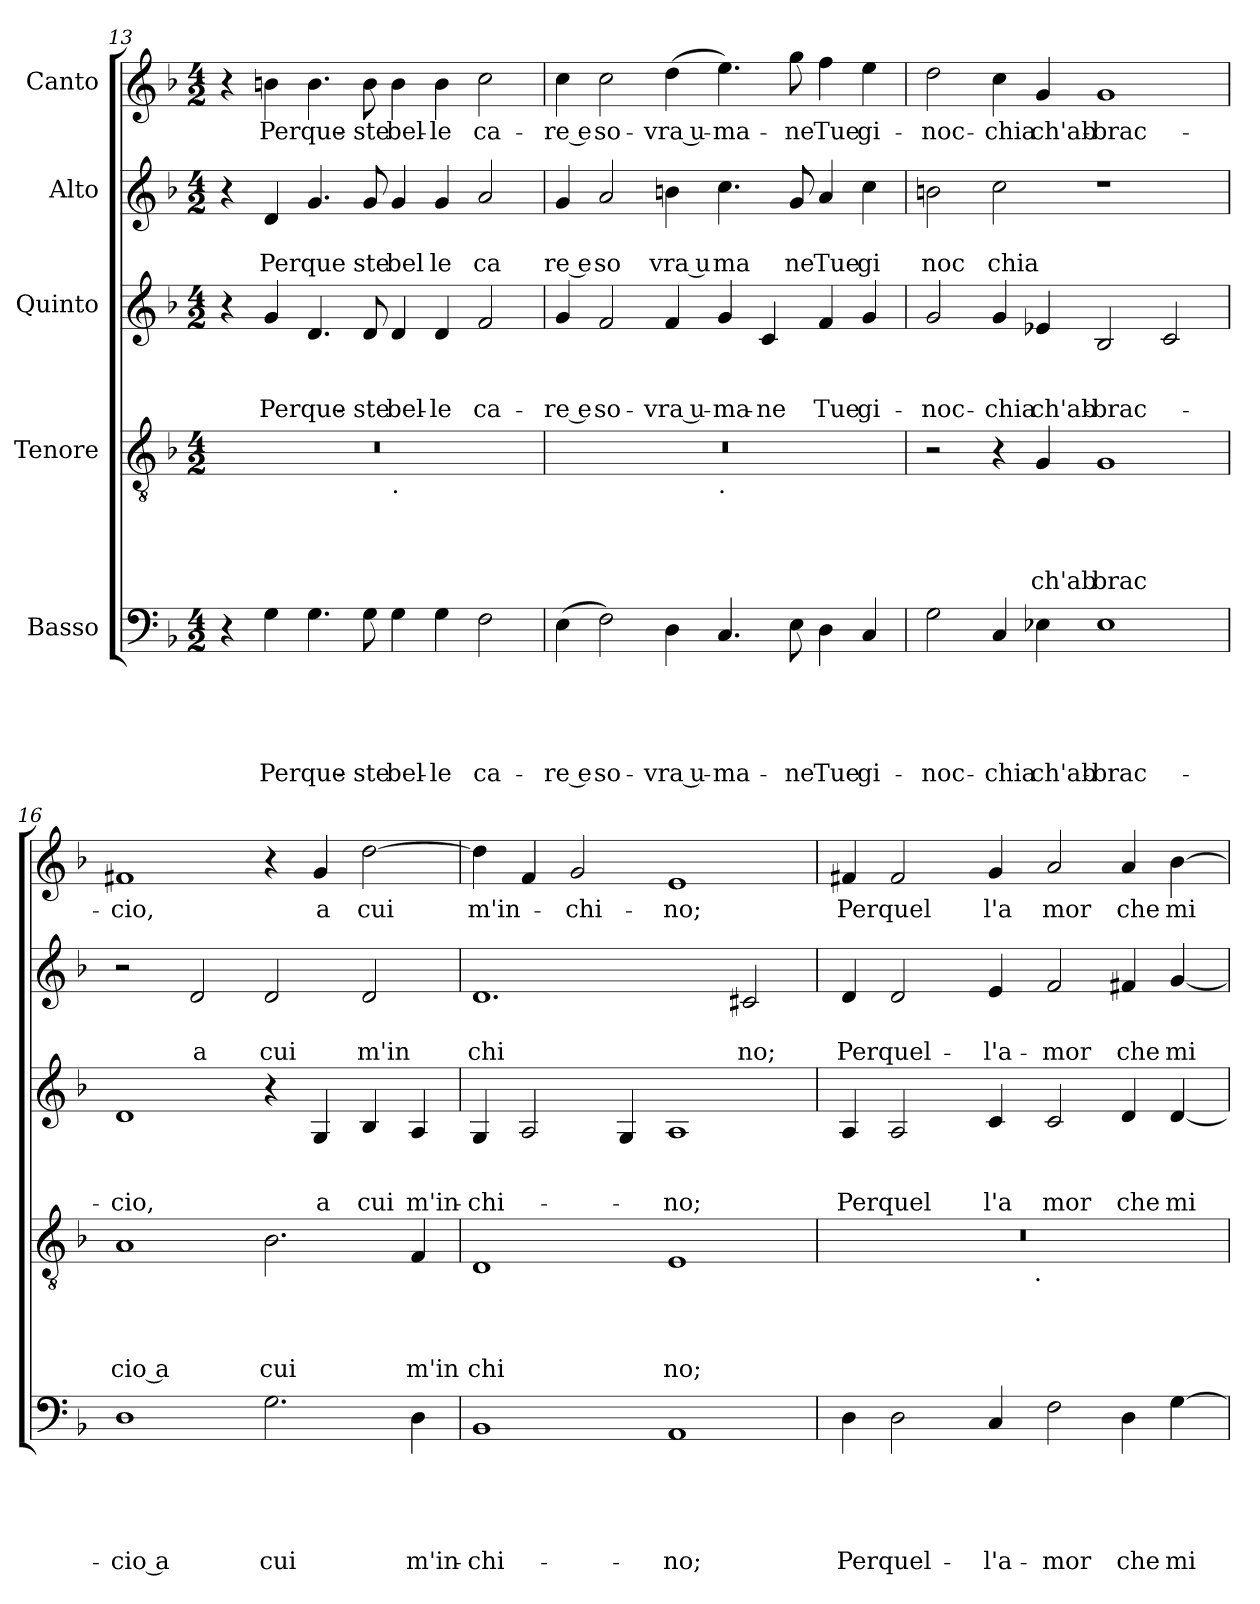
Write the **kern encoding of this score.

**kern	**text	**text	**text	**text	**text	**kern	**text	**text	**text	**text	**kern	**text	**text	**text	**kern	**text	**text	**kern	**text
*part5	*part5	*part5	*part5	*part5	*part5	*part4	*part4	*part4	*part4	*part4	*part3	*part3	*part3	*part3	*part2	*part2	*part2	*part1	*part1
*staff5	*staff5	*staff5	*staff5	*staff5	*staff5	*staff4	*staff4	*staff4	*staff4	*staff4	*staff3	*staff3	*staff3	*staff3	*staff2	*staff2	*staff2	*staff1	*staff1
*I"Basso	*	*	*	*	*	*I"Tenore	*	*	*	*	*I"Quinto	*	*	*	*I"Alto	*	*	*I"Canto	*
*clefF4	*	*	*	*	*	*clefGv2	*	*	*	*	*clefG2	*	*	*	*clefG2	*	*	*clefG2	*
*k[b-]	*	*	*	*	*	*k[b-]	*	*	*	*	*k[b-]	*	*	*	*k[b-]	*	*	*k[b-]	*
*F:	*	*	*	*	*	*F:	*	*	*	*	*F:	*	*	*	*F:	*	*	*F:	*
*M4/2	*	*	*	*	*	*M4/2	*	*	*	*	*M4/2	*	*	*	*M4/2	*	*	*M4/2	*
=13	=13	=13	=13	=13	=13	=13	=13	=13	=13	=13	=13	=13	=13	=13	=13	=13	=13	=13	=13
*	*	*	*	*	*	*^	*	*	*	*	*	*	*	*	*	*	*	*	*
4r	.	.	.	.	.	0r	1ryy	.	.	.	.	4r	.	.	.	4r	.	.	4r	.
!	!	!	!	!	!LO:LY:b	!	!	!	!	!	!	!	!	!	!LO:LY:b	!	!	!LO:LY:b	!	!LO:LY:b
4G\	.	.	.	.	Perque-	.	.	.	.	.	.	4g/	.	.	Perque-	4d/	.	Perque	4bn\	Perque-
4.G\	.	.	.	.	.	.	.	.	.	.	.	4.d/	.	.	.	4.g/	.	.	4.b\	.
!	!	!	!	!	!LO:LY:b	!	!	!	!	!	!	!	!	!	!LO:LY:b	!	!	!LO:LY:b	!	!LO:LY:b
8G\	.	.	.	.	-ste	.	.	.	.	.	.	8d/	.	.	-ste	8g/	.	ste	8b\	-ste
!	!	!	!	!	!	!	!LO:TX:b:t=.	!	!	!	!	!	!	!	!	!	!	!	!	!
!	!	!	!	!	!LO:LY:b	!	!	!	!	!	!	!	!	!	!LO:LY:b	!	!	!LO:LY:b	!	!LO:LY:b
4G\	.	.	.	.	bel-	.	1ryy	.	.	.	.	4d/	.	.	bel-	4g/	.	bel	4b\	bel-
!	!	!	!	!	!LO:LY:b	!	!	!	!	!	!	!	!	!	!LO:LY:b	!	!	!LO:LY:b	!	!LO:LY:b
4G\	.	.	.	.	-le	.	.	.	.	.	.	4d/	.	.	-le	4g/	.	le	4b\	-le
!	!	!	!	!	!LO:LY:b	!	!	!	!	!	!	!	!	!	!LO:LY:b	!	!	!LO:LY:b	!	!LO:LY:b
2F\	.	.	.	.	ca-	.	.	.	.	.	.	2f/	.	.	ca-	2a/	.	ca	2cc\	ca-
=14	=14	=14	=14	=14	=14	=14	=14	=14	=14	=14	=14	=14	=14	=14	=14	=14	=14	=14	=14	=14
!	!	!	!	!	!LO:LY:b:rj	!	!	!	!	!	!	!	!	!	!LO:LY:b:rj	!	!	!LO:LY:b:rj	!	!LO:LY:b:rj
(<4E\	.	.	.	.	-re e	0r	1ryy	.	.	.	.	4g/	.	.	-re e	(>4g/	.	re e	4cc\	-re e
!	!	!	!	!	!LO:LY:b	!	!	!	!	!	!	!	!	!	!LO:LY:b	!	!	!LO:LY:b	!	!LO:LY:b
2F\)	.	.	.	.	so-	.	.	.	.	.	.	2f/)	.	.	so-	2a/	.	so	2cc\	so-
!	!	!	!	!	!LO:LY:b:rj	!	!	!	!	!	!	!	!	!	!LO:LY:b:rj	!	!	!LO:LY:b:rj	!	!LO:LY:b:rj
4D\	.	.	.	.	-vra u-	.	.	.	.	.	.	4f/	.	.	-vra u-	4bn\	.	vra u	(<4dd\	-vra u-
!	!	!	!	!	!	!	!LO:TX:b:t=.	!	!	!	!	!	!	!	!	!	!	!	!	!
!	!	!	!	!	!LO:LY:b	!	!	!	!	!	!	!	!	!	!LO:LY:b	!	!	!LO:LY:b	!	!LO:LY:b
4.C/	.	.	.	.	-ma-	.	1ryy	.	.	.	.	4g/	.	.	-ma-	4.cc\	.	ma	4.ee\)	-ma-
!	!	!	!	!	!	!	!	!	!	!	!	!	!	!	!LO:LY:b	!	!	!	!	!
.	.	.	.	.	.	.	.	.	.	.	.	4c/	.	.	-ne	.	.	.	.	.
!	!	!	!	!	!LO:LY:b	!	!	!	!	!	!	!	!	!	!	!	!	!LO:LY:b	!	!LO:LY:b
8E\	.	.	.	.	-ne	.	.	.	.	.	.	.	.	.	.	8g/	.	ne	8gg\	-ne
!	!	!	!	!	!LO:LY:b	!	!	!	!	!	!	!	!	!	!LO:LY:b	!	!	!LO:LY:b	!	!LO:LY:b
4D\	.	.	.	.	Tue	.	.	.	.	.	.	4f/	.	.	Tue	4a/	.	Tue	4ff\	Tue
!	!	!	!	!	!LO:LY:b	!	!	!	!	!	!	!	!	!	!LO:LY:b	!	!	!LO:LY:b	!	!LO:LY:b
4C/	.	.	.	.	gi-	.	.	.	.	.	.	4g/	.	.	gi-	4cc\	.	gi	4ee\	gi-
=15	=15	=15	=15	=15	=15	=15	=15	=15	=15	=15	=15	=15	=15	=15	=15	=15	=15	=15	=15	=15
!	!	!	!	!	!LO:LY:b	!	!	!	!	!	!	!	!	!	!LO:LY:b	!	!	!LO:LY:b	!	!LO:LY:b
*	*	*	*	*	*	*v	*v	*	*	*	*	*	*	*	*	*	*	*	*	*
2G\	.	.	.	.	-noc-	2r	.	.	.	.	2g/	.	.	-noc-	2bn\	.	noc	2dd\	-noc-
!	!	!	!	!	!LO:LY:b	!	!	!	!	!	!	!	!	!LO:LY:b	!	!	!LO:LY:b	!	!LO:LY:b
4C/	.	.	.	.	-chia	4r	.	.	.	.	4g/	.	.	-chia	2cc\	.	chia	4cc\	-chia
!	!	!	!	!	!LO:LY:b	!	!	!	!	!LO:LY:b	!	!	!	!LO:LY:b	!	!	!	!	!LO:LY:b
4E-X\	.	.	.	.	ch'ab-	4G/	.	.	.	ch'ab	4e-X/	.	.	ch'ab-	.	.	.	4g/	ch'ab-
!	!	!	!	!	!LO:LY:b	!	!	!	!	!LO:LY:b	!	!	!	!LO:LY:b	!	!	!	!	!LO:LY:b
1E-	.	.	.	.	-brac-	1G	.	.	.	brac	2B-/	.	.	-brac-	1r	.	.	1g	-brac-
.	.	.	.	.	.	.	.	.	.	.	2c/	.	.	.	.	.	.	.	.
=16	=16	=16	=16	=16	=16	=16	=16	=16	=16	=16	=16	=16	=16	=16	=16	=16	=16	=16	=16
!	!	!	!	!	!LO:LY:b:rj	!	!	!	!	!LO:LY:b:rj	!	!	!	!LO:LY:b	!	!	!	!	!LO:LY:b
1D	.	.	.	.	-cio a	1A	.	.	.	cio a	1d	.	.	-cio,	2r	.	.	1f#X	-cio,
!	!	!	!	!	!	!	!	!	!	!	!	!	!	!	!	!	!LO:LY:b	!	!
.	.	.	.	.	.	.	.	.	.	.	.	.	.	.	2d/	.	a	.	.
!	!	!	!	!	!LO:LY:b	!	!	!	!	!LO:LY:b	!	!	!	!	!	!	!LO:LY:b	!	!
2.G\	.	.	.	.	cui	2.B-\	.	.	.	cui	4r	.	.	.	2d/	.	cui	4r	.
!	!	!	!	!	!	!	!	!	!	!	!	!	!	!LO:LY:b	!	!	!	!	!LO:LY:b
.	.	.	.	.	.	.	.	.	.	.	4G/	.	.	a	.	.	.	4g/	a
!	!	!	!	!	!	!	!	!	!	!	!	!	!	!LO:LY:b	!	!	!LO:LY:b	!	!LO:LY:b
.	.	.	.	.	.	.	.	.	.	.	4B-/	.	.	cui	2d/	.	m'in	[>2dd\	cui
!	!	!	!	!	!LO:LY:b	!	!	!	!	!LO:LY:b	!	!	!	!LO:LY:b	!	!	!	!	!
4D\	.	.	.	.	m'in-	4F/	.	.	.	m'in	4A/	.	.	m'in-	.	.	.	.	.
=17	=17	=17	=17	=17	=17	=17	=17	=17	=17	=17	=17	=17	=17	=17	=17	=17	=17	=17	=17
!	!	!	!	!	!LO:LY:b	!	!	!	!	!LO:LY:b	!	!	!	!LO:LY:b	!	!	!LO:LY:b	!	!LO:LY:b
1BB-	.	.	.	.	-chi-	1D	.	.	.	chi	4G/	.	.	-chi-	1.d	.	chi	4dd\]	m'in-
.	.	.	.	.	.	.	.	.	.	.	2A/	.	.	.	.	.	.	4f/	.
!	!	!	!	!	!	!	!	!	!	!	!	!	!	!	!	!	!	!	!LO:LY:b
.	.	.	.	.	.	.	.	.	.	.	.	.	.	.	.	.	.	2g/	-chi-
.	.	.	.	.	.	.	.	.	.	.	4G/	.	.	.	.	.	.	.	.
!	!	!	!	!	!LO:LY:b	!	!	!	!	!LO:LY:b	!	!	!	!LO:LY:b	!	!	!	!	!LO:LY:b
1AA	.	.	.	.	-no;	1E	.	.	.	no;	1A	.	.	-no;	.	.	.	1e	-no;
!	!	!	!	!	!	!	!	!	!	!	!	!	!	!	!	!	!LO:LY:b	!	!
.	.	.	.	.	.	.	.	.	.	.	.	.	.	.	2c#X/	.	no;	.	.
!!LO:PB:g=z
=18	=18	=18	=18	=18	=18	=18	=18	=18	=18	=18	=18	=18	=18	=18	=18	=18	=18	=18	=18
!	!	!	!	!	!LO:LY:b	!	!	!	!	!	!	!	!	!LO:LY:b	!	!	!LO:LY:b	!	!LO:LY:b
*	*	*	*	*	*	*^	*	*	*	*	*	*	*	*	*	*	*	*	*
4D\	.	.	.	.	Perquel-	0r	2ryy	.	.	.	.	4A/	.	.	Perquel	4d/	.	Perquel-	4f#X/	Perquel
2D\	.	.	.	.	.	.	.	.	.	.	.	2A/	.	.	.	2d/	.	.	2f#/	.
.	.	.	.	.	.	.	4...ryy	.	.	.	.	.	.	.	.	.	.	.	.	.
!	!	!	!	!	!LO:LY:b	!	!	!	!	!	!	!	!	!	!LO:LY:b	!	!	!LO:LY:b	!	!LO:LY:b
4C/	.	.	.	.	-l'a-	.	.	.	.	.	.	4c/	.	.	l'a	4e/	.	-l'a-	4g/	l'a
!	!	!	!	!	!	!	!LO:TX:b:t=.	!	!	!	!	!	!	!	!	!	!	!	!	!
.	.	.	.	.	.	.	1ryy	.	.	.	.	.	.	.	.	.	.	.	.	.
!	!	!	!	!	!LO:LY:b	!	!	!	!	!	!	!	!	!	!LO:LY:b	!	!	!LO:LY:b	!	!LO:LY:b
2F\	.	.	.	.	-mor	.	.	.	.	.	.	2c/	.	.	mor	2f/	.	-mor	2a/	mor
!	!	!	!	!	!LO:LY:b	!	!	!	!	!	!	!	!	!	!LO:LY:b	!	!	!LO:LY:b	!	!LO:LY:b
4D\	.	.	.	.	che	.	.	.	.	.	.	4d/	.	.	che	4f#X/	.	che	4a/	che
!	!	!	!	!	!LO:LY:b	!	!	!	!	!	!	!	!	!	!LO:LY:b	!	!	!LO:LY:b	!	!LO:LY:b
[>4G\	.	.	.	.	mi	.	.	.	.	.	.	[<4d/	.	.	mi	[<4g/	.	mi	[>4b-\	mi
.	.	.	.	.	.	.	32ryy	.	.	.	.	.	.	.	.	.	.	.	.	.
*	*	*	*	*	*	*v	*v	*	*	*	*	*	*	*	*	*	*	*	*	*
=	=	=	=	=	=	=	=	=	=	=	=	=	=	=	=	=	=	=	=
*-	*-	*-	*-	*-	*-	*-	*-	*-	*-	*-	*-	*-	*-	*-	*-	*-	*-	*-	*-
